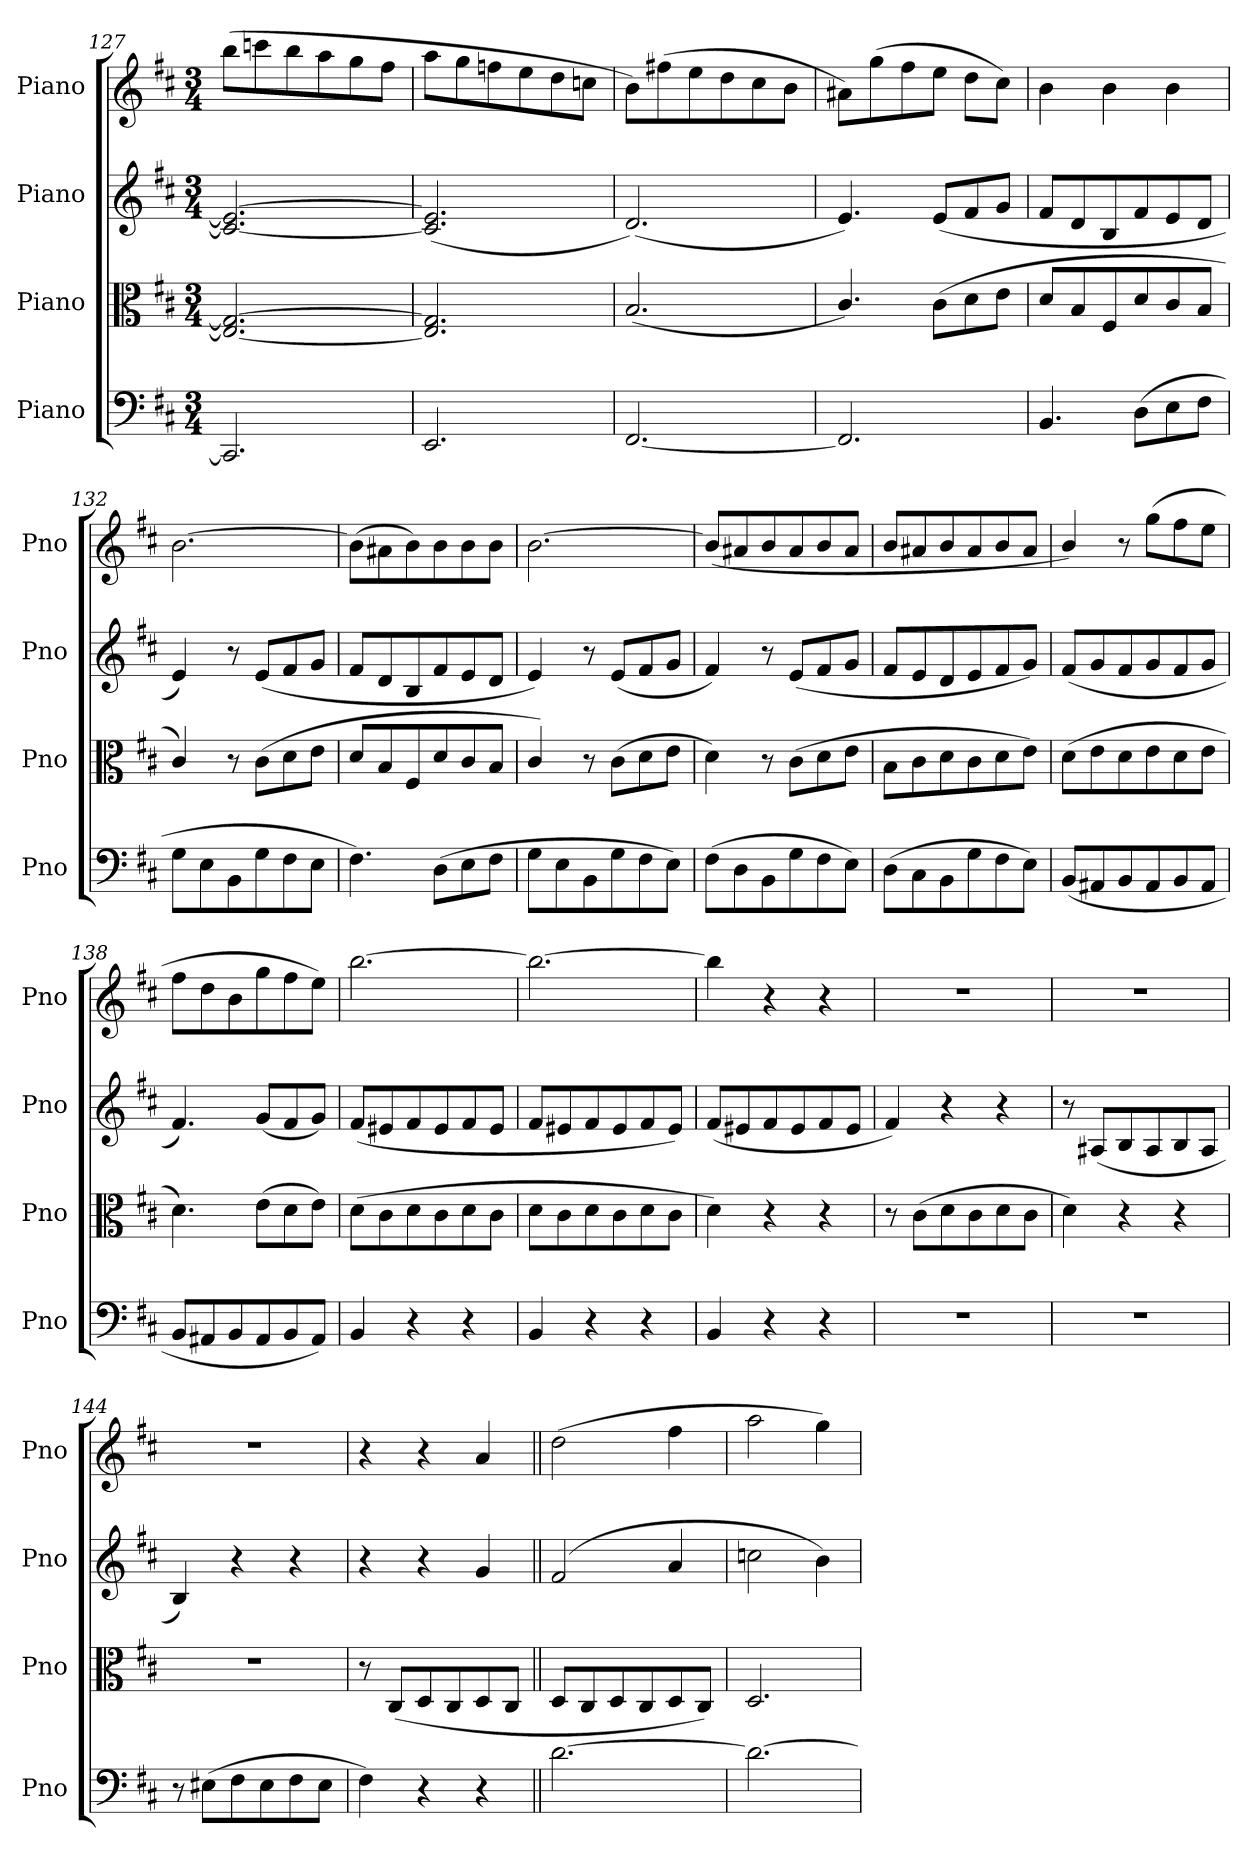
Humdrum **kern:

**kern	**kern	**kern	**kern
*part4	*part3	*part2	*part1
*staff4	*staff3	*staff2	*staff1
*I"Piano	*I"Piano	*I"Piano	*I"Piano
*I'Pno	*I'Pno	*I'Pno	*I'Pno
*clefF4	*clefC3	*clefG2	*clefG2
*k[f#c#]	*k[f#c#]	*k[f#c#]	*k[f#c#]
*M3/4	*M3/4	*M3/4	*M3/4
=127	=127	=127	=127
2.CC/]	2.E/_ 2.G/_	2.c/_ 2.e/_	(>8bb\L
.	.	.	8cccn\
.	.	.	8bb\
.	.	.	8aa\
.	.	.	8gg\
.	.	.	8ff#\J
=128	=128	=128	=128
2.EE/	2.E/] 2.G/]	(2.c/] 2.e/]	8aa\L
.	.	.	8gg\
.	.	.	8ffn\
.	.	.	8ee\
.	.	.	8dd\
.	.	.	8ccn\J
=129	=129	=129	=129
[2.FF#/	(2.B/	(2.d/)	8b\L)
.	.	.	(>8ff#X\
.	.	.	8ee\
.	.	.	8dd\
.	.	.	8cc#\
.	.	.	8b\J
=130	=130	=130	=130
2.FF#/]	4.c#/)	4.e/)	8a#X\L)
.	.	.	(>8gg\
.	.	.	8ff#\
.	(>8c#\L	(>8e/L	8ee\J
.	8d\	8f#/	8dd\L
.	8e\J	8g/J	8cc#\J)
=131	=131	=131	=131
4.BB/	8d/L	8f#/L	4b\
.	8B/	8d/	.
.	8F#/	8B/	4b\
(>8D\L	8d/	8f#/	.
8E\	8c#/	8e/	4b\
8F#\J	8B/J	8d/J	.
!!LO:LB:g=z
=132	=132	=132	=132
8G\L	4c#/)	4e/)	[2.b\
8E\	.	.	.
8BB\	8r	8r	.
8G\	(>8c#\L	(>8e/L	.
8F#\	8d\	8f#/	.
8E\J	8e\J	8g/J	.
=133	=133	=133	=133
4.F#\)	8d/L	8f#/L	(>8b\L]
.	8B/	8d/	8a#X\
.	8F#/	8B/	8b\)
(>8D\L	8d/	8f#/	8b\
8E\	8c#/	8e/	8b\
8F#\J	8B/J	8d/J	8b\J
=134	=134	=134	=134
8G\L	4c#/)	4e/)	[2.b\
8E\	.	.	.
8BB\	8r	8r	.
8G\	(>8c#\L	(8e/L	.
8F#\	8d\	8f#/	.
8E\J)	8e\J	8g/J	.
=135	=135	=135	=135
(>8F#\L	4d\)	4f#/)	(>8b/L]
8D\	.	.	8a#X/
8BB\	8r	8r	8b/
8G\	(>8c#\L	(>8e/L	8a#/
8F#\	8d\	8f#/	8b/
8E\J)	8e\J	8g/J	8a#/J
=136	=136	=136	=136
(>8D\L	8B\L	8f#/L	8b/L
8C#\	8c#\	8e/	8a#X/
8BB\	8d\	8d/	8b/
8G\	8c#\	8e/	8a#/
8F#\	8d\	8f#/	8b/
8E\J)	8e\J)	8g/J)	8a#/J
=137	=137	=137	=137
(>8BB/L	(>8d\L	(8f#/L	4b/)
8AA#X/	8e\	8g/	.
8BB/	8d\	8f#/	8r
8AA#/	8e\	8g/	(>8gg\L
8BB/	8d\	8f#/	8ff#\
8AA#/J	8e\J	8g/J	8ee\J
=138	=138	=138	=138
8BB/L	4.d\)	4.f#/)	8ff#\L
8AA#X/	.	.	8dd\
8BB/	.	.	8b\
8AA#/	(>8e\L	(8g/L	8gg\
8BB/	8d\	8f#/	8ff#\
8AA#/J)	8e\J)	8g/J)	8ee\J)
=139	=139	=139	=139
4BB/	(>8d\L	(>8f#/L	[2.bb\
.	8c#\	8e#X/	.
4r	8d\	8f#/	.
.	8c#\	8e#/	.
4r	8d\	8f#/	.
.	8c#\J	8e#/J	.
=140	=140	=140	=140
4BB/	8d\L	8f#/L	2.bb\_
.	8c#\	8e#X/	.
4r	8d\	8f#/	.
.	8c#\	8e#/	.
4r	8d\	8f#/	.
.	8c#\J	8e#/J)	.
!!LO:LB:g=z
=141	=141	=141	=141
4BB/	4d\)	(8f#/L	4bb\]
.	.	8e#X/	.
4r	4r	8f#/	4r
.	.	8e#/	.
4r	4r	8f#/	4r
.	.	8e#/J	.
=142	=142	=142	=142
2.r	8r	4f#/)	2.r
.	(>8c#\L	.	.
.	8d\	4r	.
.	8c#\	.	.
.	8d\	4r	.
.	8c#\J	.	.
=143	=143	=143	=143
2.r	4d\)	8r	2.r
.	.	(8A#X/L	.
.	4r	8B/	.
.	.	8A#/	.
.	4r	8B/	.
.	.	8A#/J	.
=144	=144	=144	=144
8r	2.r	4B/)	2.r
(>8E#X\L	.	.	.
8F#\	.	4r	.
8E#\	.	.	.
8F#\	.	4r	.
8E#\J	.	.	.
=145	=145	=145	=145
4F#\)	8r	4r	4r
.	(>8C#/L	.	.
4r	8D/	4r	4r
.	8C#/	.	.
4r	8D/	4g/	4a/
.	8C#/J	.	.
=146||	=146||	=146||	=146||
[2.d\	8D/L	(>2f#/	(2dd\
.	8C#/	.	.
.	8D/	.	.
.	8C#/	.	.
.	8D/	4a/	4ff#\
.	8C#/J)	.	.
=147	=147	=147	=147
2.d\_	2.D/	2ccn\	2aa\
.	.	4b\)	4gg\)
=	=	=	=
*-	*-	*-	*-
